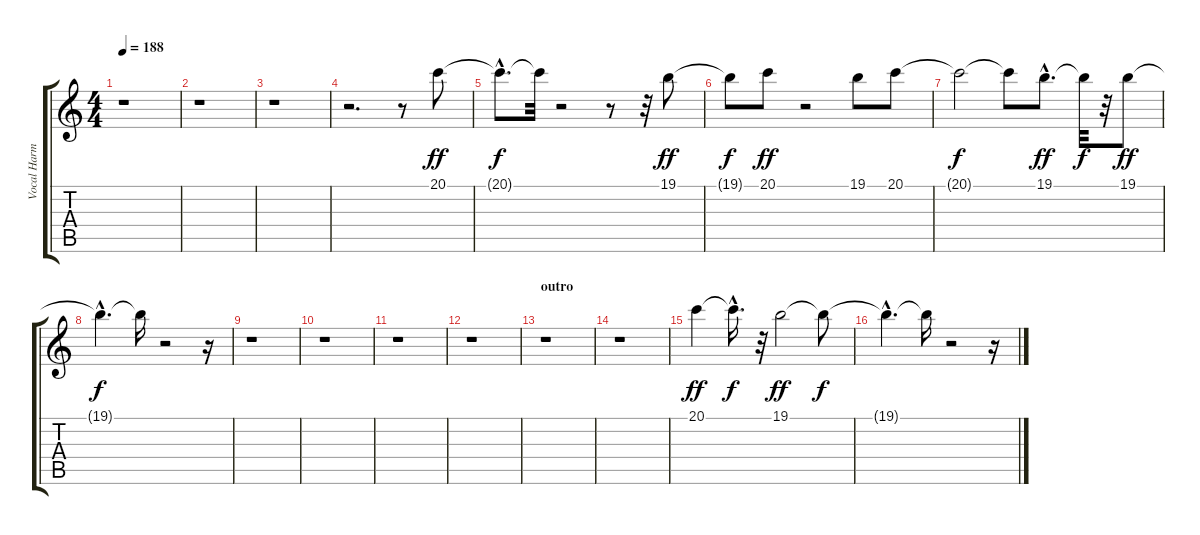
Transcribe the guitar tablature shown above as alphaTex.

\track ("Vocal Harmony (Adrian)" "Vocal Harm") {instrument choiraahs}
\staff {score tabs}
\tuning (E4 B3 G3 D3 A2 E2) {hide}
\ts (4 4)
\tempo 188
\clef g2
\ks c
r.1{dy f} |
r.1 |
r.1 |
r.2{d} r.8 20.1.8{dy ff} |
20.1{hac t}.8{d dy f} 20.1{t}.32 r.2 r.8 r.32 19.1.8{dy ff} |
19.1{t}.8{dy f} 20.1.8{dy ff} r.2 19.1.8 20.1.8 |
20.1{t}.2{dy f} 20.1{t}.8 19.1{hac}.8{d dy ff} 19.1{t}.32{dy f} r.32 19.1.8{dy ff} |
19.1{hac t}.4{d dy f} 19.1{t}.16 r.2 r.16 |
r.1 |
r.1 |
r.1 |
r.1 |
\section ("" "outro")
r.1 |
r.1 |
20.1.4{dy ff} 20.1{hac t}.16{d dy f} r.32 19.1.2{dy ff} 19.1{t}.8{dy f} |
19.1{hac t}.4{d} 19.1{t}.16 r.2 r.16
